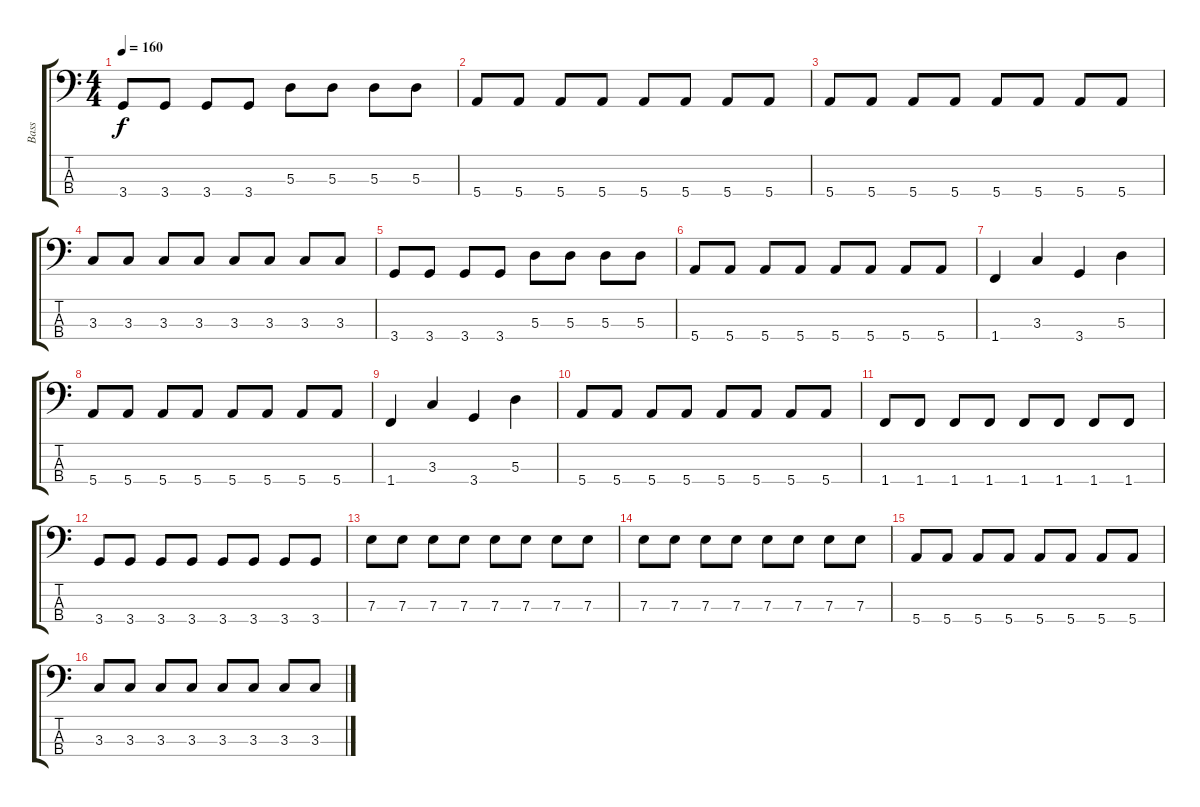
\track ("Bass" "Bass") {instrument electricbasspick}
\staff {score tabs}
\tuning (G2 D2 A1 E1) {hide}
\ts (4 4)
\tempo 160
\clef f4
\ks c
3.4.8{dy f} 3.4.8 3.4.8 3.4.8 5.3.8 5.3.8 5.3.8 5.3.8 |
5.4.8 5.4.8 5.4.8 5.4.8 5.4.8 5.4.8 5.4.8 5.4.8 |
5.4.8 5.4.8 5.4.8 5.4.8 5.4.8 5.4.8 5.4.8 5.4.8 |
3.3.8 3.3.8 3.3.8 3.3.8 3.3.8 3.3.8 3.3.8 3.3.8 |
3.4.8 3.4.8 3.4.8 3.4.8 5.3.8 5.3.8 5.3.8 5.3.8 |
5.4.8 5.4.8 5.4.8 5.4.8 5.4.8 5.4.8 5.4.8 5.4.8 |
1.4.4 3.3.4 3.4.4 5.3.4 |
5.4.8 5.4.8 5.4.8 5.4.8 5.4.8 5.4.8 5.4.8 5.4.8 |
1.4.4 3.3.4 3.4.4 5.3.4 |
5.4.8 5.4.8 5.4.8 5.4.8 5.4.8 5.4.8 5.4.8 5.4.8 |
1.4.8 1.4.8 1.4.8 1.4.8 1.4.8 1.4.8 1.4.8 1.4.8 |
3.4.8 3.4.8 3.4.8 3.4.8 3.4.8 3.4.8 3.4.8 3.4.8 |
7.3.8 7.3.8 7.3.8 7.3.8 7.3.8 7.3.8 7.3.8 7.3.8 |
7.3.8 7.3.8 7.3.8 7.3.8 7.3.8 7.3.8 7.3.8 7.3.8 |
5.4.8 5.4.8 5.4.8 5.4.8 5.4.8 5.4.8 5.4.8 5.4.8 |
3.3.8 3.3.8 3.3.8 3.3.8 3.3.8 3.3.8 3.3.8 3.3.8
